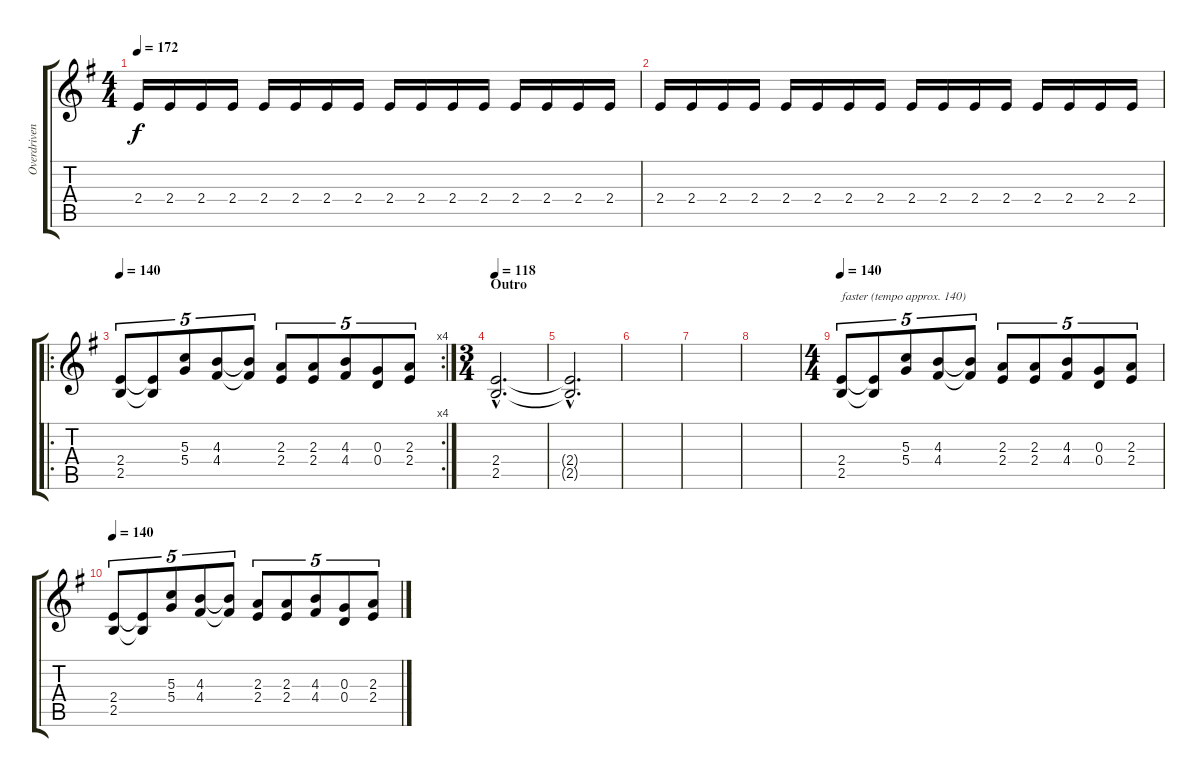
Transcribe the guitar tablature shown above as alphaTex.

\track ("Overdriven Guitar" "Overdriven") {instrument distortionguitar}
\staff {score tabs}
\tuning (E4 B3 G3 D3 A2 E2) {hide}
\ts (4 4)
\tempo 172
\clef g2
\ks eminor
2.4.16{dy f} 2.4.16 2.4.16 2.4.16 2.4.16 2.4.16 2.4.16 2.4.16 2.4.16 2.4.16 2.4.16 2.4.16 2.4.16 2.4.16 2.4.16 2.4.16 |
2.4.16 2.4.16 2.4.16 2.4.16 2.4.16 2.4.16 2.4.16 2.4.16 2.4.16 2.4.16 2.4.16 2.4.16 2.4.16 2.4.16 2.4.16 2.4.16 |
\ro
\rc 4
\tempo 140
(2.4 2.5).8{tu (5 4) instrument distortionguitar} (2.4{t} 2.5{t}).8{tu (5 4)} (5.3 5.4).8{tu (5 4)} (4.3 4.4).8{tu (5 4)} (4.3{t} 4.4{t}).8{tu (5 4)} (2.3 2.4).8{tu (5 4)} (2.3 2.4).8{tu (5 4)} (4.3 4.4).8{tu (5 4)} (0.3 0.4).8{tu (5 4)} (2.3 2.4).8{tu (5 4)} |
\ts (3 4)
\section ("" "Outro")
\tempo 118
(2.4{hac} 2.5{hac}).2{d} |
(2.4{hac t} 2.5{hac t}).2{d volume 0} |
|
|
|
\ts (4 4)
\tempo 140
(2.4 2.5).8{tu (5 4) txt "faster (tempo approx. 140)" volume 13 instrument distortionguitar} (2.4{t} 2.5{t}).8{tu (5 4)} (5.3 5.4).8{tu (5 4)} (4.3 4.4).8{tu (5 4)} (4.3{t} 4.4{t}).8{tu (5 4)} (2.3 2.4).8{tu (5 4)} (2.3 2.4).8{tu (5 4)} (4.3 4.4).8{tu (5 4)} (0.3 0.4).8{tu (5 4)} (2.3 2.4).8{tu (5 4)} |
\tempo 140
(2.4 2.5).8{tu (5 4) instrument distortionguitar} (2.4{t} 2.5{t}).8{tu (5 4)} (5.3 5.4).8{tu (5 4)} (4.3 4.4).8{tu (5 4)} (4.3{t} 4.4{t}).8{tu (5 4)} (2.3 2.4).8{tu (5 4)} (2.3 2.4).8{tu (5 4)} (4.3 4.4).8{tu (5 4)} (0.3 0.4).8{tu (5 4)} (2.3 2.4).8{tu (5 4)}
